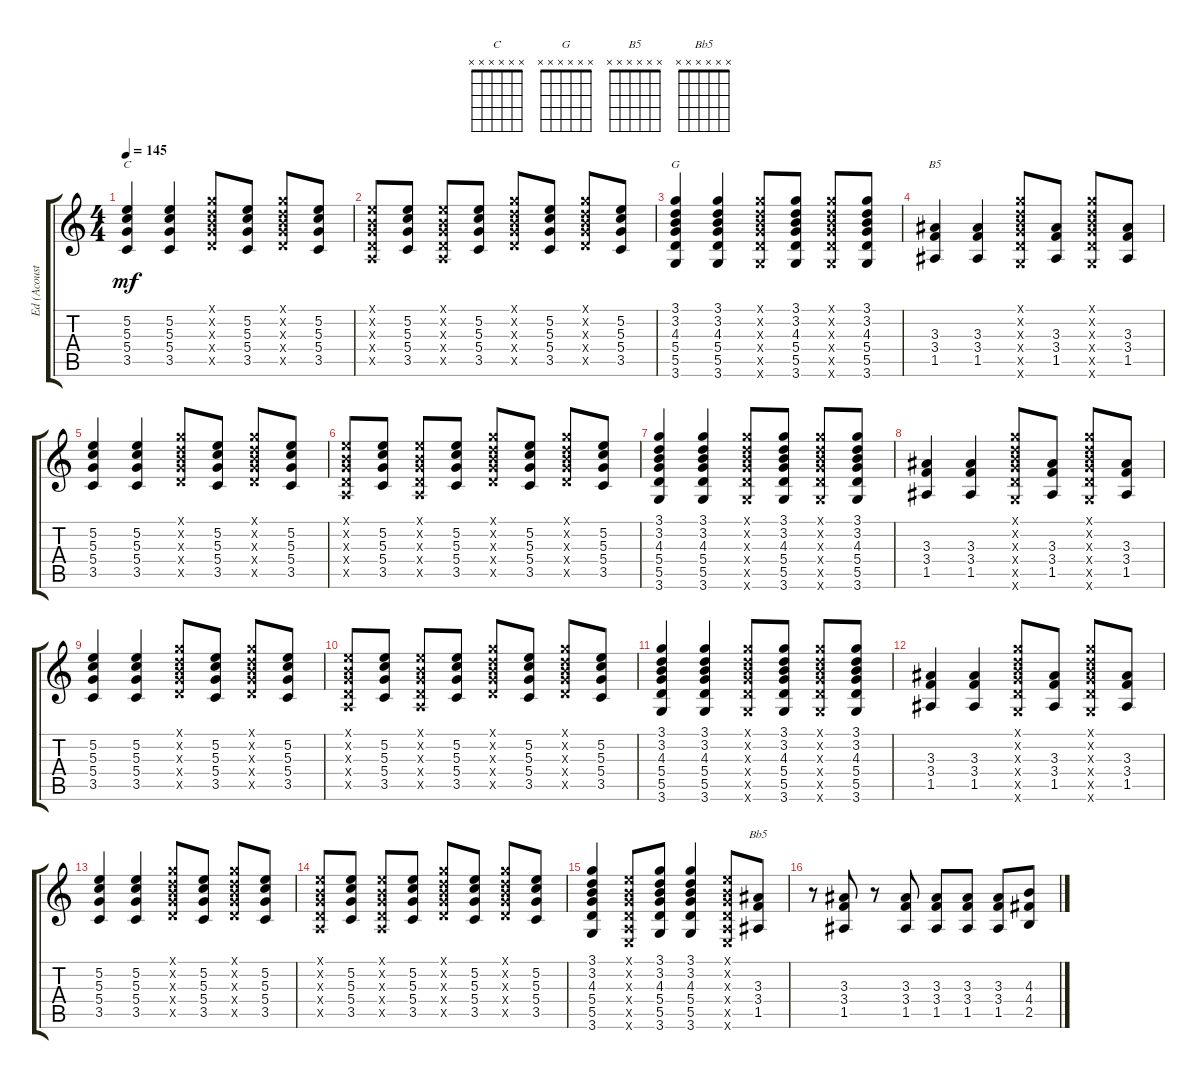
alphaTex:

\track ("Ed (Acoustic Overdub)" "Ed (Acoust") {instrument acousticguitarsteel}
\staff {score tabs}
\tuning (E4 B3 G3 D3 A2 E2) {hide}
\chord ("C" x x x x x x)
\chord ("G" x x x x x x)
\chord ("B5" x x x x x x)
\chord ("Bb5" x x x x x x)
\ts (4 4)
\tempo 145
\clef g2
\ks c
(5.2 5.3 5.4 3.5).4{ch "C" dy mf} (5.2 5.3 5.4 3.5).4 (3.1{x} 3.2{x} 4.3{x} 5.4{x} 5.5{x}).8 (5.2 5.3 5.4 3.5).8 (3.1{x} 3.2{x} 4.3{x} 5.4{x} 5.5{x}).8 (5.2 5.3 5.4 3.5).8 |
(0.1{x} 0.2{x} 0.3{x} 0.4{x} 0.5{x}).8 (5.2 5.3 5.4 3.5).8 (0.1{x} 0.2{x} 0.3{x} 0.4{x} 0.5{x}).8 (5.2 5.3 5.4 3.5).8 (3.1{x} 3.2{x} 4.3{x} 5.4{x} 5.5{x}).8 (5.2 5.3 5.4 3.5).8 (3.1{x} 3.2{x} 4.3{x} 5.4{x} 5.5{x}).8 (5.2 5.3 5.4 3.5).8 |
(3.1 3.2 4.3 5.4 5.5 3.6).4{ch "G"} (3.1 3.2 4.3 5.4 5.5 3.6).4 (3.1{x} 3.2{x} 4.3{x} 5.4{x} 5.5{x} 3.6{x}).8 (3.1 3.2 4.3 5.4 5.5 3.6).8 (3.1{x} 3.2{x} 4.3{x} 5.4{x} 5.5{x} 3.6{x}).8 (3.1 3.2 4.3 5.4 5.5 3.6).8 |
(3.3 3.4 1.5).4{ch "B5"} (3.3 3.4 1.5).4 (3.1{x} 3.2{x} 4.3{x} 5.4{x} 5.5{x} 3.6{x}).8 (3.3 3.4 1.5).8 (3.1{x} 3.2{x} 4.3{x} 5.4{x} 5.5{x} 3.6{x}).8 (3.3 3.4 1.5).8 |
(5.2 5.3 5.4 3.5).4 (5.2 5.3 5.4 3.5).4 (3.1{x} 3.2{x} 4.3{x} 5.4{x} 5.5{x}).8 (5.2 5.3 5.4 3.5).8 (3.1{x} 3.2{x} 4.3{x} 5.4{x} 5.5{x}).8 (5.2 5.3 5.4 3.5).8 |
(0.1{x} 0.2{x} 0.3{x} 0.4{x} 0.5{x}).8 (5.2 5.3 5.4 3.5).8 (0.1{x} 0.2{x} 0.3{x} 0.4{x} 0.5{x}).8 (5.2 5.3 5.4 3.5).8 (3.1{x} 3.2{x} 4.3{x} 5.4{x} 5.5{x}).8 (5.2 5.3 5.4 3.5).8 (3.1{x} 3.2{x} 4.3{x} 5.4{x} 5.5{x}).8 (5.2 5.3 5.4 3.5).8 |
(3.1 3.2 4.3 5.4 5.5 3.6).4 (3.1 3.2 4.3 5.4 5.5 3.6).4 (3.1{x} 3.2{x} 4.3{x} 5.4{x} 5.5{x} 3.6{x}).8 (3.1 3.2 4.3 5.4 5.5 3.6).8 (3.1{x} 3.2{x} 4.3{x} 5.4{x} 5.5{x} 3.6{x}).8 (3.1 3.2 4.3 5.4 5.5 3.6).8 |
(3.3 3.4 1.5).4 (3.3 3.4 1.5).4 (3.1{x} 3.2{x} 4.3{x} 5.4{x} 5.5{x} 3.6{x}).8 (3.3 3.4 1.5).8 (3.1{x} 3.2{x} 4.3{x} 5.4{x} 5.5{x} 3.6{x}).8 (3.3 3.4 1.5).8 |
(5.2 5.3 5.4 3.5).4 (5.2 5.3 5.4 3.5).4 (3.1{x} 3.2{x} 4.3{x} 5.4{x} 5.5{x}).8 (5.2 5.3 5.4 3.5).8 (3.1{x} 3.2{x} 4.3{x} 5.4{x} 5.5{x}).8 (5.2 5.3 5.4 3.5).8 |
(0.1{x} 0.2{x} 0.3{x} 0.4{x} 0.5{x}).8 (5.2 5.3 5.4 3.5).8 (0.1{x} 0.2{x} 0.3{x} 0.4{x} 0.5{x}).8 (5.2 5.3 5.4 3.5).8 (3.1{x} 3.2{x} 4.3{x} 5.4{x} 5.5{x}).8 (5.2 5.3 5.4 3.5).8 (3.1{x} 3.2{x} 4.3{x} 5.4{x} 5.5{x}).8 (5.2 5.3 5.4 3.5).8 |
(3.1 3.2 4.3 5.4 5.5 3.6).4 (3.1 3.2 4.3 5.4 5.5 3.6).4 (3.1{x} 3.2{x} 4.3{x} 5.4{x} 5.5{x} 3.6{x}).8 (3.1 3.2 4.3 5.4 5.5 3.6).8 (3.1{x} 3.2{x} 4.3{x} 5.4{x} 5.5{x} 3.6{x}).8 (3.1 3.2 4.3 5.4 5.5 3.6).8 |
(3.3 3.4 1.5).4 (3.3 3.4 1.5).4 (3.1{x} 3.2{x} 4.3{x} 5.4{x} 5.5{x} 3.6{x}).8 (3.3 3.4 1.5).8 (3.1{x} 3.2{x} 4.3{x} 5.4{x} 5.5{x} 3.6{x}).8 (3.3 3.4 1.5).8 |
(5.2 5.3 5.4 3.5).4 (5.2 5.3 5.4 3.5).4 (3.1{x} 3.2{x} 4.3{x} 5.4{x} 5.5{x}).8 (5.2 5.3 5.4 3.5).8 (3.1{x} 3.2{x} 4.3{x} 5.4{x} 5.5{x}).8 (5.2 5.3 5.4 3.5).8 |
(0.1{x} 0.2{x} 0.3{x} 0.4{x} 0.5{x}).8 (5.2 5.3 5.4 3.5).8 (0.1{x} 0.2{x} 0.3{x} 0.4{x} 0.5{x}).8 (5.2 5.3 5.4 3.5).8 (3.1{x} 3.2{x} 4.3{x} 5.4{x} 5.5{x}).8 (5.2 5.3 5.4 3.5).8 (3.1{x} 3.2{x} 4.3{x} 5.4{x} 5.5{x}).8 (5.2 5.3 5.4 3.5).8 |
(3.1 3.2 4.3 5.4 5.5 3.6).4 (0.1{x} 0.2{x} 0.3{x} 0.4{x} 0.5{x} 0.6{x}).8 (3.1 3.2 4.3 5.4 5.5 3.6).8 (3.1 3.2 4.3 5.4 5.5 3.6).4 (0.1{x} 0.2{x} 0.3{x} 0.4{x} 0.5{x} 0.6{x}).8 (3.3 3.4 1.5).8{ch "Bb5"} |
r.8 (3.3 3.4 1.5).8 r.8 (3.3 3.4 1.5).8 (3.3 3.4 1.5).8 (3.3 3.4 1.5).8 (3.3 3.4 1.5).8 (4.3 4.4 2.5).8
